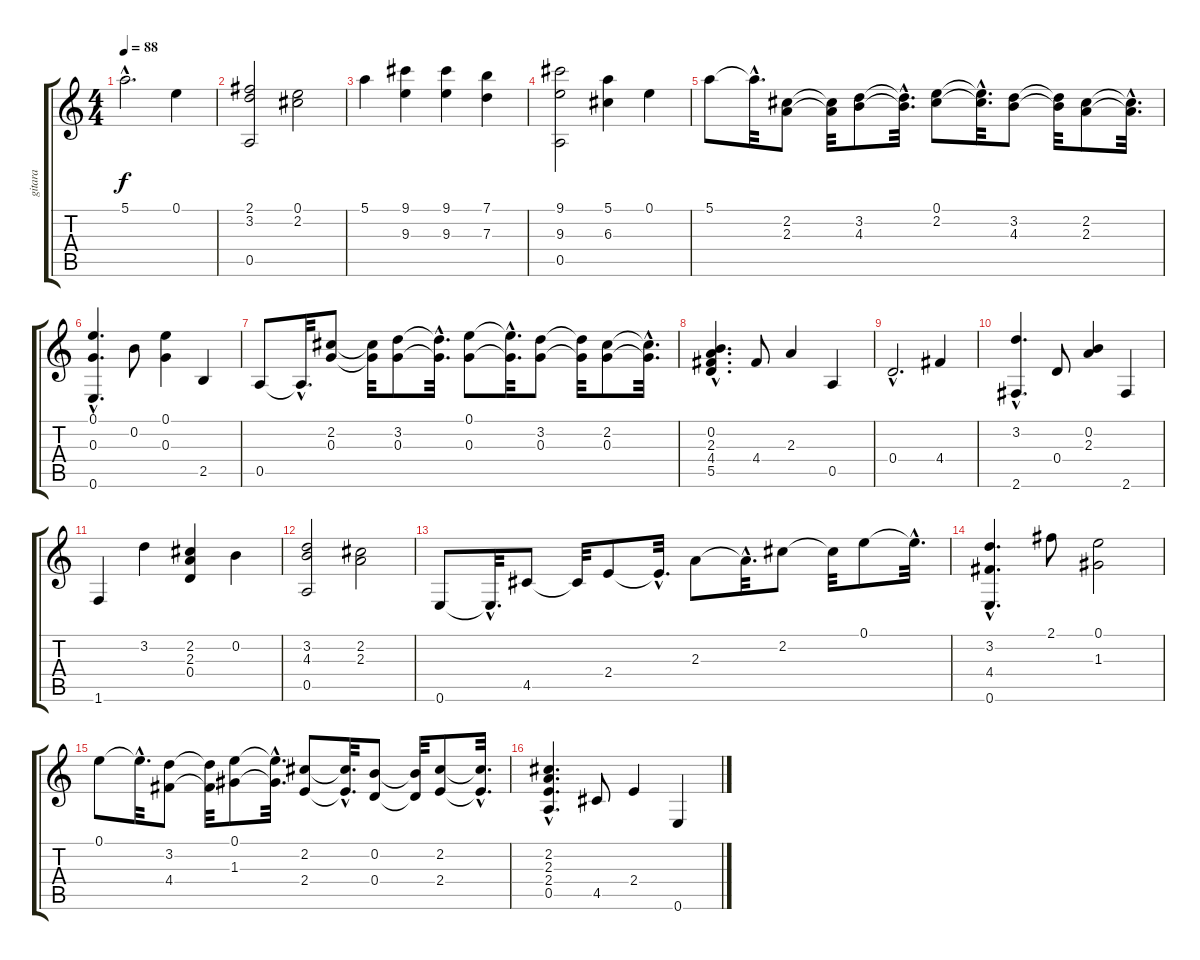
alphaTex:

\track ("gitara" "gitara") {instrument acousticguitarnylon}
\staff {score tabs}
\tuning (E4 B3 G3 D3 A2 E2) {hide}
\ts (4 4)
\tempo 88
\clef g2
\ks c
5.1{hac}.2{d dy f} 0.1.4 |
(2.1 3.2 0.5).2 (0.1 2.2).2 |
5.1.4 (9.1 9.3).4 (9.1 9.3).4 (7.1 7.3).4 |
(9.1 9.3 0.5).2 (5.1 6.3).4 0.1.4 |
5.1.8 5.1{hac t}.32{d} (2.2 2.3).8 (2.2{t} 2.3{t}).32 (3.2 4.3).8 (3.2{hac t} 4.3{hac t}).32{d} (0.1 2.2).8 (0.1{hac t} 2.2{hac t}).32{d} (3.2 4.3).8 (3.2{t} 4.3{t}).32 (2.2 2.3).8 (2.2{hac t} 2.3{hac t}).32{d} |
(0.1{hac} 0.3{hac} 0.6{hac}).4{d} 0.2.8 (0.1 0.3).4 2.5.4 |
0.5.8 0.5{hac t}.32{d} (2.2 0.3).8 (2.2{t} 0.3{t}).32 (3.2 0.3).8 (3.2{hac t} 0.3{hac t}).32{d} (0.1 0.3).8 (0.1{hac t} 0.3{hac t}).32{d} (3.2 0.3).8 (3.2{t} 0.3{t}).32 (2.2 0.3).8 (2.2{hac t} 0.3{hac t}).32{d} |
(0.2{hac} 2.3{hac} 4.4{hac} 5.5{hac}).4{d} 4.4.8 2.3.4 0.5.4 |
0.4{hac}.2{d} 4.4.4 |
(3.2{hac} 2.6{hac}).4{d} 0.4.8 (0.2 2.3).4 2.6.4 |
1.6.4 3.2.4 (2.2 2.3 0.4).4 0.2.4 |
(3.2 4.3 0.5).2 (2.2 2.3).2 |
0.6.8 0.6{hac t}.32{d} 4.5.8 4.5{t}.32 2.4.8 2.4{hac t}.32{d} 2.3.8 2.3{hac t}.32{d} 2.2.8 2.2{t}.32 0.1.8 0.1{hac t}.32{d} |
(3.2{hac} 4.4{hac} 0.6{hac}).4{d} 2.1.8 (0.1 1.3).2 |
0.1.8 0.1{hac t}.32{d} (3.2 4.4).8 (3.2{t} 4.4{t}).32 (0.1 1.3).8 (0.1{hac t} 1.3{hac t}).32{d} (2.2 2.4).8 (2.2{hac t} 2.4{hac t}).32{d} (0.2 0.4).8 (0.2{t} 0.4{t}).32 (2.2 2.4).8 (2.2{hac t} 2.4{hac t}).32{d} |
(2.2{hac} 2.3{hac} 2.4{hac} 0.5{hac}).4{d} 4.5.8 2.4.4 0.6.4
